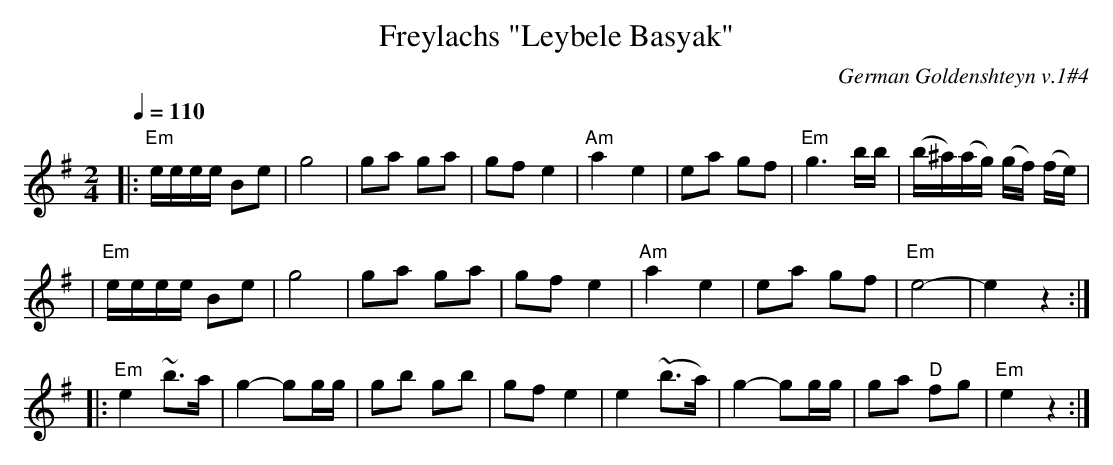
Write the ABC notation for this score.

X:1
T: Freylachs "Leybele Basyak"
O: German Goldenshteyn v.1#4
Q: 1/4=110
M: 2/4
L: 1/8
K: Em
|: "Em"e/e/e/e/ Be | g4 | ga ga | gf e2 \
| "Am"a2 e2 | ea gf | "Em"g3 b/b/ | (b/^a/)(a/g/) (g/f/) (f/e/) |
| "Em"e/e/e/e/ Be | g4 | ga ga | gf e2 \
| "Am"a2 e2 | ea gf | "Em"e4- | e2 z2 :|
|: "Em"e2 ~b>a | g2- gg/g/ | gb gb | gf e2 \
| e2 (~b>a) | g2- gg/g/ | ga "D"fg | "Em"e2 z2 :|
